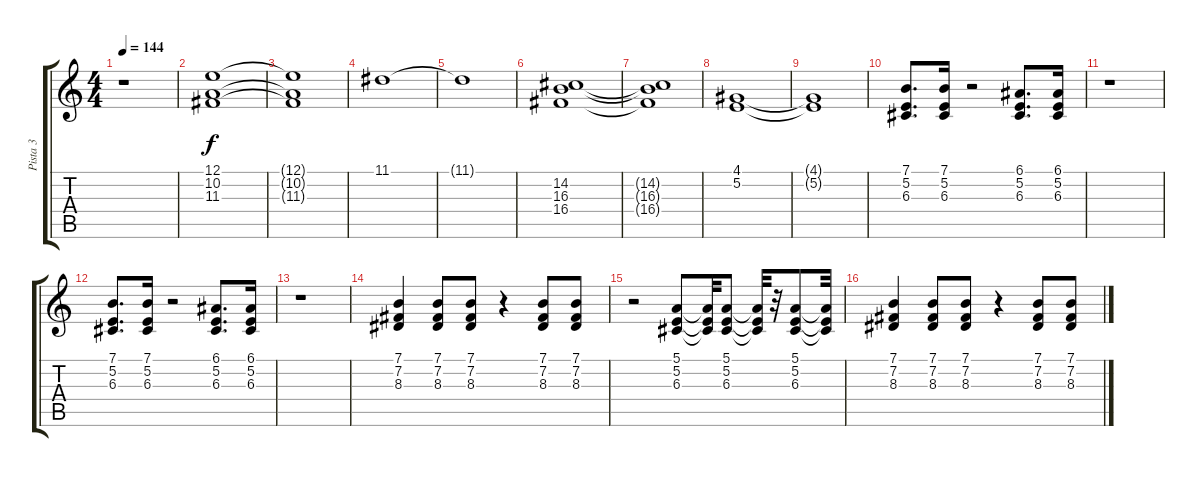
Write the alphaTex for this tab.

\track ("Pista 3" "Pista 3") {instrument synthstrings1}
\staff {score tabs}
\tuning (E4 B3 G3 D3 A2 E2) {hide}
\ts (4 4)
\tempo 144
\clef g2
\ks c
r.1{dy f} |
(12.1 10.2 11.3).1 |
(12.1{t} 10.2{t} 11.3{t}).1 |
11.1.1 |
11.1{t}.1 |
(14.2 16.3 16.4).1 |
(14.2{t} 16.3{t} 16.4{t}).1 |
(4.1 5.2).1 |
(4.1{t} 5.2{t}).1 |
(7.1 5.2 6.3).8{d} (7.1 5.2 6.3).16 r.2 (6.1 5.2 6.3).8{d} (6.1 5.2 6.3).16 |
r.1 |
(7.1 5.2 6.3).8{d} (7.1 5.2 6.3).16 r.2 (6.1 5.2 6.3).8{d} (6.1 5.2 6.3).16 |
r.1 |
(7.1 7.2 8.3).4 (7.1 7.2 8.3).8 (7.1 7.2 8.3).8 r.4 (7.1 7.2 8.3).8 (7.1 7.2 8.3).8 |
r.2 (5.1 5.2 6.3).8 (5.1{t} 5.2{t} 6.3{t}).32 (5.1 5.2 6.3).8 (5.1{t} 5.2{t} 6.3{t}).32 r.32 (5.1 5.2 6.3).8 (5.1{t} 5.2{t} 6.3{t}).32 |
(7.1 7.2 8.3).4 (7.1 7.2 8.3).8 (7.1 7.2 8.3).8 r.4 (7.1 7.2 8.3).8 (7.1 7.2 8.3).8
